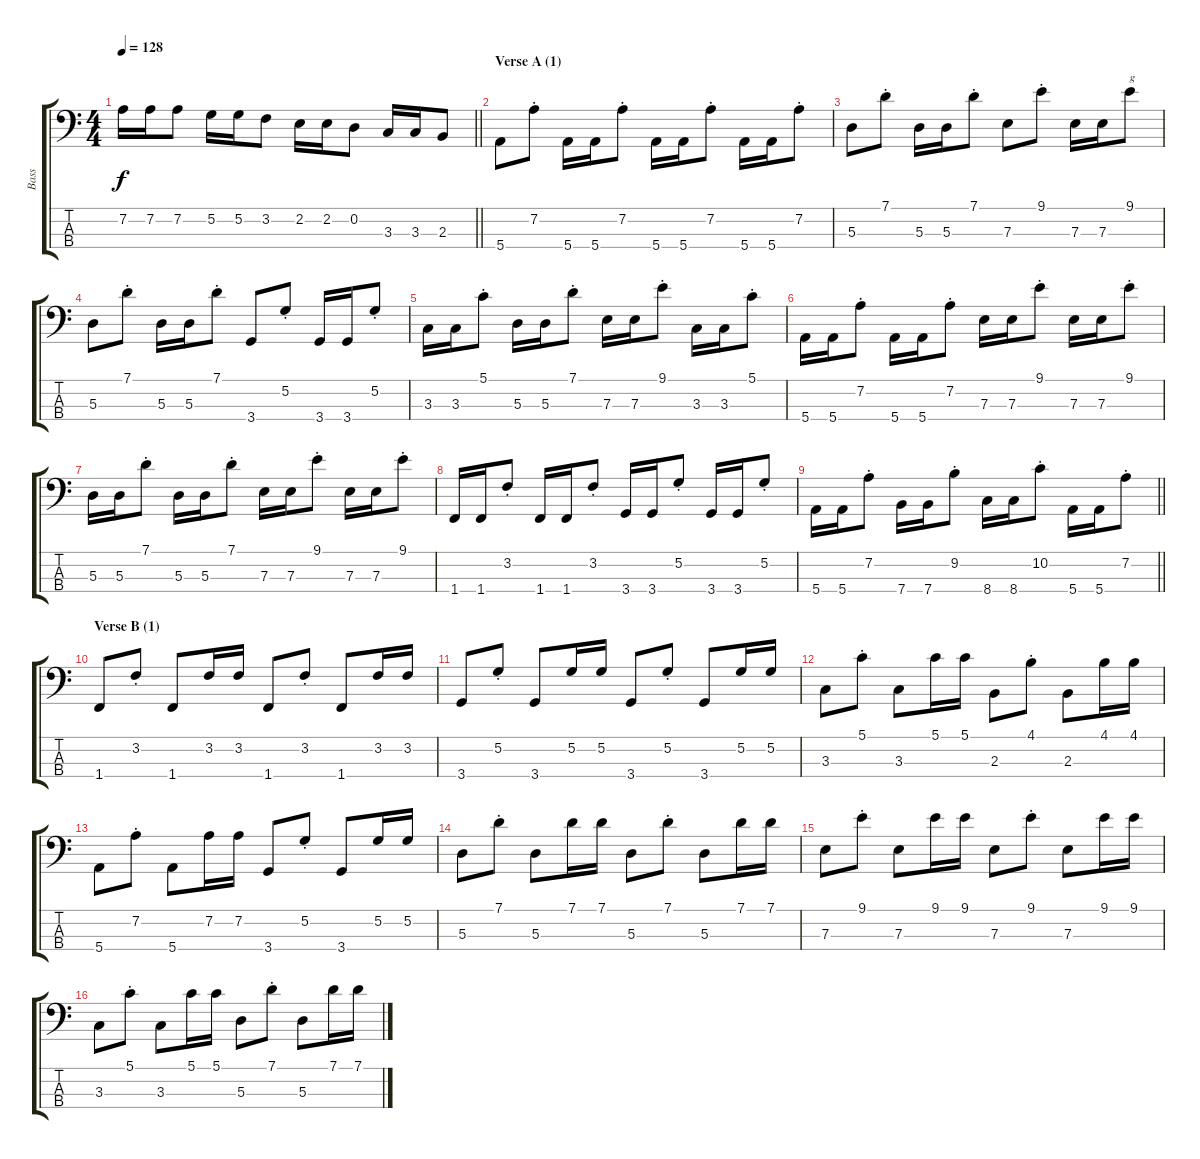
\track ("Bass" "Bass") {instrument electricbassfinger}
\staff {score tabs}
\tuning (G2 D2 A1 E1) {hide}
\ts (4 4)
\tempo 128
\clef f4
\barLineRight lightlight
\ks aminor
7.2.16{dy f} 7.2.16 7.2.8 5.2.16 5.2.16 3.2.8 2.2.16 2.2.16 0.2.8 3.3.16 3.3.16 2.3.8 |
\section ("" "Verse A (1)")
5.4.8 7.2{st}.8 5.4.16 5.4.16 7.2{st}.8 5.4.16 5.4.16 7.2{st}.8 5.4.16 5.4.16 7.2{st}.8 |
5.3.8 7.1{st}.8 5.3.16 5.3.16 7.1{st}.8 7.3.8 9.1{st}.8 7.3.16 7.3.16 9.1.8{txt "g"} |
5.3.8 7.1{st}.8 5.3.16 5.3.16 7.1{st}.8 3.4.8 5.2{st}.8 3.4.16 3.4.16 5.2{st}.8 |
3.3.16 3.3.16 5.1{st}.8 5.3.16 5.3.16 7.1{st}.8 7.3.16 7.3.16 9.1{st}.8 3.3.16 3.3.16 5.1{st}.8 |
5.4.16 5.4.16 7.2{st}.8 5.4.16 5.4.16 7.2{st}.8 7.3.16 7.3.16 9.1{st}.8 7.3.16 7.3.16 9.1{st}.8 |
5.3.16 5.3.16 7.1{st}.8 5.3.16 5.3.16 7.1{st}.8 7.3.16 7.3.16 9.1{st}.8 7.3.16 7.3.16 9.1{st}.8 |
1.4.16 1.4.16 3.2{st}.8 1.4.16 1.4.16 3.2{st}.8 3.4.16 3.4.16 5.2{st}.8 3.4.16 3.4.16 5.2{st}.8 |
\barLineRight lightlight
5.4.16 5.4.16 7.2{st}.8 7.4.16 7.4.16 9.2{st}.8 8.4.16 8.4.16 10.2{st}.8 5.4.16 5.4.16 7.2{st}.8 |
\section ("" "Verse B (1)")
1.4.8 3.2{st}.8 1.4.8 3.2.16 3.2.16 1.4.8 3.2{st}.8 1.4.8 3.2.16 3.2.16 |
3.4.8 5.2{st}.8 3.4.8 5.2.16 5.2.16 3.4.8 5.2{st}.8 3.4.8 5.2.16 5.2.16 |
3.3.8 5.1{st}.8 3.3.8 5.1.16 5.1.16 2.3.8 4.1{st}.8 2.3.8 4.1.16 4.1.16 |
5.4.8 7.2{st}.8 5.4.8 7.2.16 7.2.16 3.4.8 5.2{st}.8 3.4.8 5.2.16 5.2.16 |
5.3.8 7.1{st}.8 5.3.8 7.1.16 7.1.16 5.3.8 7.1{st}.8 5.3.8 7.1.16 7.1.16 |
7.3.8 9.1{st}.8 7.3.8 9.1.16 9.1.16 7.3.8 9.1{st}.8 7.3.8 9.1.16 9.1.16 |
3.3.8 5.1{st}.8 3.3.8 5.1.16 5.1.16 5.3.8 7.1{st}.8 5.3.8 7.1.16 7.1.16
